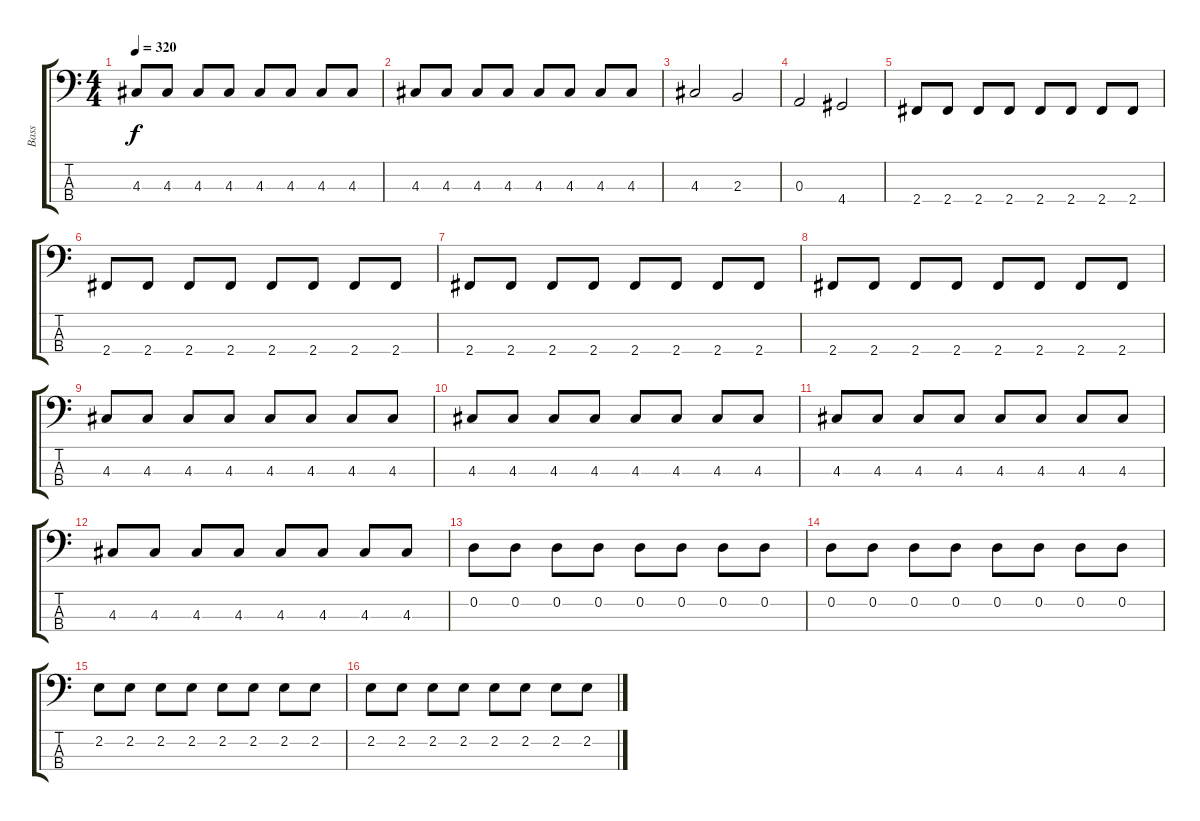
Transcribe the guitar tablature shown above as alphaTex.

\track ("Bass" "Bass") {instrument electricbasspick}
\staff {score tabs}
\tuning (G2 D2 A1 E1) {hide}
\ts (4 4)
\tempo 320
\clef f4
\ks c
4.3.8{dy f} 4.3.8 4.3.8 4.3.8 4.3.8 4.3.8 4.3.8 4.3.8 |
4.3.8 4.3.8 4.3.8 4.3.8 4.3.8 4.3.8 4.3.8 4.3.8 |
4.3.2 2.3.2 |
0.3.2 4.4.2 |
2.4.8 2.4.8 2.4.8 2.4.8 2.4.8 2.4.8 2.4.8 2.4.8 |
2.4.8 2.4.8 2.4.8 2.4.8 2.4.8 2.4.8 2.4.8 2.4.8 |
2.4.8 2.4.8 2.4.8 2.4.8 2.4.8 2.4.8 2.4.8 2.4.8 |
2.4.8 2.4.8 2.4.8 2.4.8 2.4.8 2.4.8 2.4.8 2.4.8 |
4.3.8 4.3.8 4.3.8 4.3.8 4.3.8 4.3.8 4.3.8 4.3.8 |
4.3.8 4.3.8 4.3.8 4.3.8 4.3.8 4.3.8 4.3.8 4.3.8 |
4.3.8 4.3.8 4.3.8 4.3.8 4.3.8 4.3.8 4.3.8 4.3.8 |
4.3.8 4.3.8 4.3.8 4.3.8 4.3.8 4.3.8 4.3.8 4.3.8 |
0.2.8 0.2.8 0.2.8 0.2.8 0.2.8 0.2.8 0.2.8 0.2.8 |
0.2.8 0.2.8 0.2.8 0.2.8 0.2.8 0.2.8 0.2.8 0.2.8 |
2.2.8 2.2.8 2.2.8 2.2.8 2.2.8 2.2.8 2.2.8 2.2.8 |
2.2.8 2.2.8 2.2.8 2.2.8 2.2.8 2.2.8 2.2.8 2.2.8
